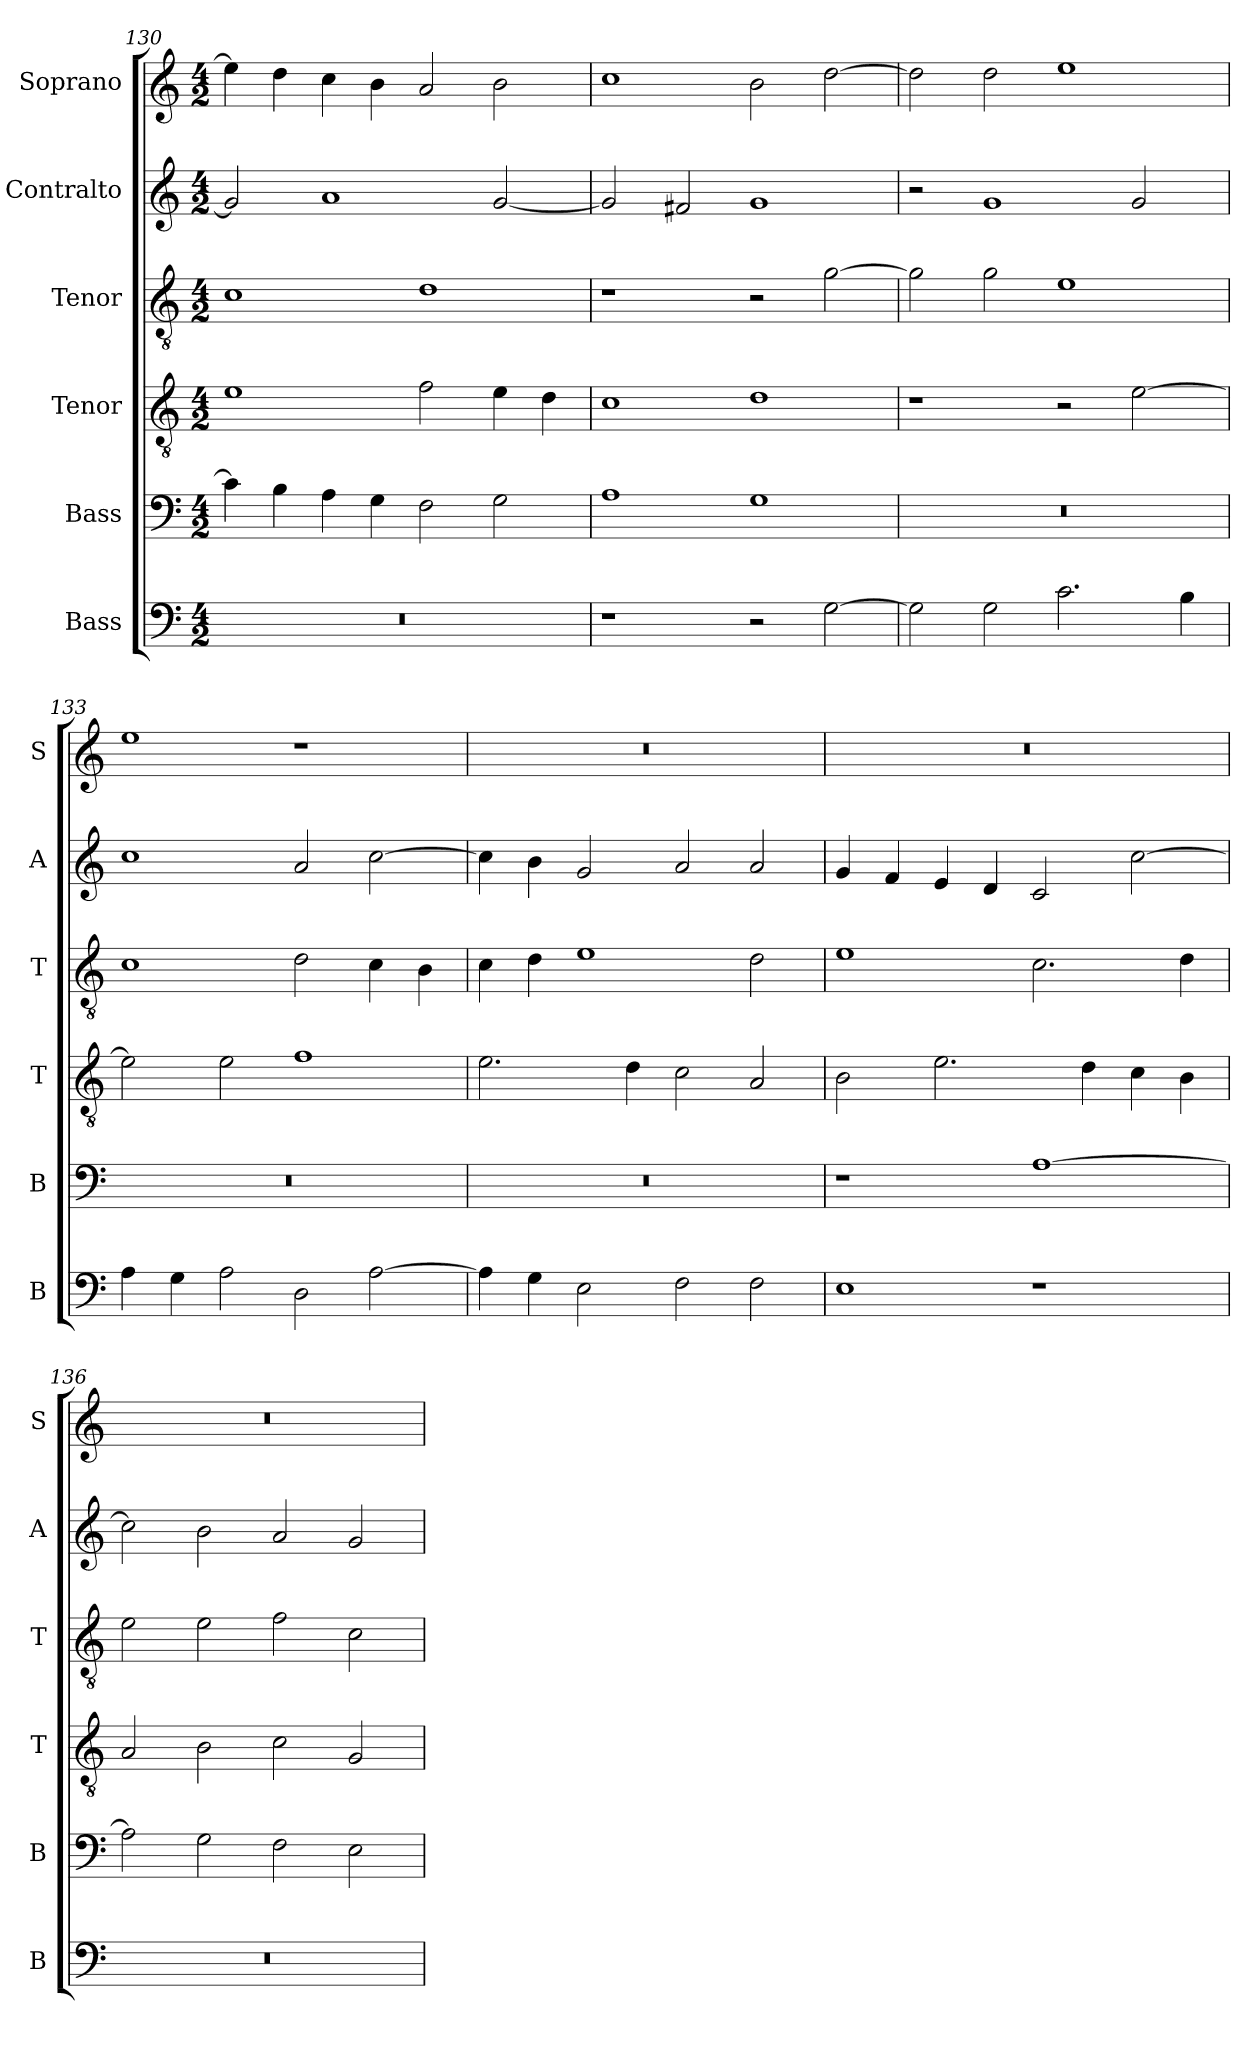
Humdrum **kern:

**kern	**kern	**kern	**kern	**kern	**kern
*part6	*part5	*part4	*part3	*part2	*part1
*staff6	*staff5	*staff4	*staff3	*staff2	*staff1
*I"Bass	*I"Bass	*I"Tenor	*I"Tenor	*I"Contralto	*I"Soprano
*I'B	*I'B	*I'T	*I'T	*I'A	*I'S
*clefF4	*clefF4	*clefGv2	*clefGv2	*clefG2	*clefG2
*k[]	*k[]	*k[]	*k[]	*k[]	*k[]
*C:ion	*C:ion	*C:ion	*C:ion	*C:ion	*C:ion
*M4/2	*M4/2	*M4/2	*M4/2	*M4/2	*M4/2
=130	=130	=130	=130	=130	=130
0r	4c]	1e	1c	2g]	4ee]
.	4B	.	.	.	4dd
.	4A	.	.	1a	4cc
.	4G	.	.	.	4b
.	2F	2f	1d	.	2a
.	2G	4e	.	[2g	2b
.	.	4d	.	.	.
=131	=131	=131	=131	=131	=131
1r	1A	1c	1r	2g]	1cc
.	.	.	.	2f#X	.
2r	1G	1d	2r	1g	2b
[2G	.	.	[2g	.	[2dd
=132	=132	=132	=132	=132	=132
2G]	0r	1r	2g]	2r	2dd]
2G	.	.	2g	1g	2dd
2.c	.	2r	1e	.	1ee
.	.	[2e	.	2g	.
4B	.	.	.	.	.
=133	=133	=133	=133	=133	=133
4A	0r	2e]	1c	1cc	1ee
4G	.	.	.	.	.
2A	.	2e	.	.	.
2D	.	1f	2d	2a	1r
[2A	.	.	4c	[2cc	.
.	.	.	4B	.	.
=134	=134	=134	=134	=134	=134
4A]	0r	2.e	4c	4cc]	0r
4G	.	.	4d	4b	.
2E	.	.	1e	2g	.
.	.	4d	.	.	.
2F	.	2c	.	2a	.
2F	.	2A	2d	2a	.
=135	=135	=135	=135	=135	=135
1E	1r	2B	1e	4g	0r
.	.	.	.	4f	.
.	.	2.e	.	4e	.
.	.	.	.	4d	.
1r	[1A	.	2.c	2c	.
.	.	4d	.	.	.
.	.	4c	.	[2cc	.
.	.	4B	4d	.	.
=136	=136	=136	=136	=136	=136
0r	2A]	2A	2e	2cc]	0r
.	2G	2B	2e	2b	.
.	2F	2c	2f	2a	.
.	2E	2G	2c	2g	.
=	=	=	=	=	=
*-	*-	*-	*-	*-	*-
